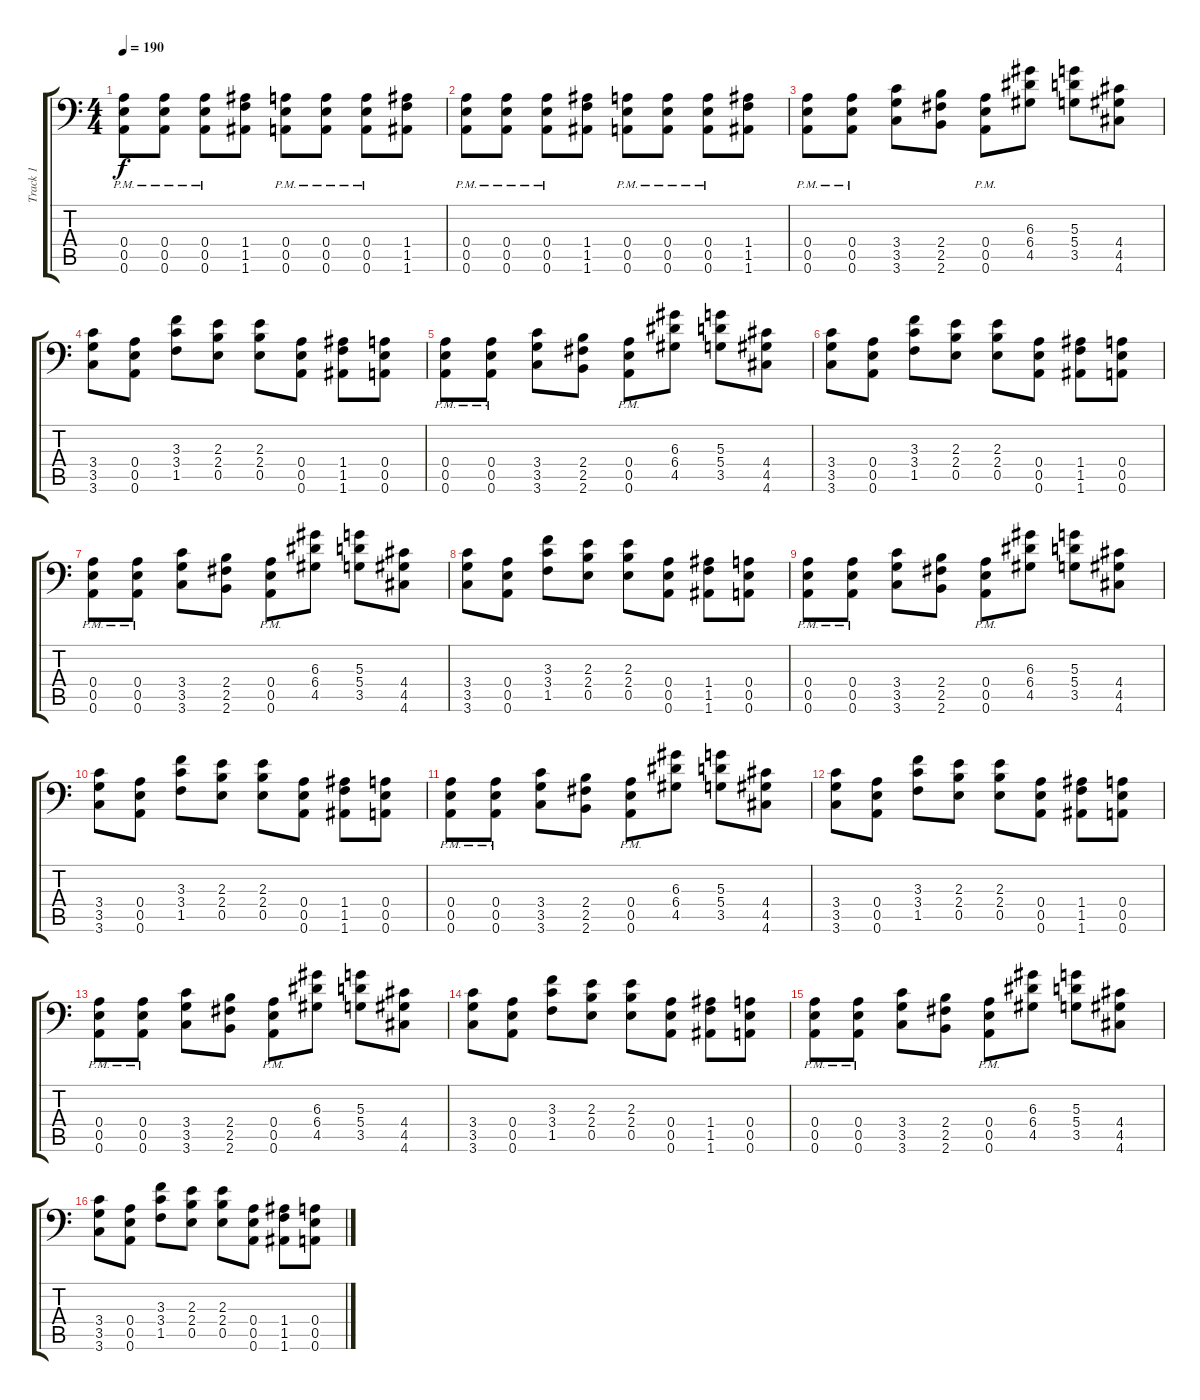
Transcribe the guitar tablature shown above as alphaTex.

\track ("Track 1" "Track 1") {instrument distortionguitar}
\staff {score tabs}
\tuning (B3 Gb3 D3 A2 E2 A1) {hide}
\ts (4 4)
\tempo 190
\clef f4
\ks c
(0.4{pm} 0.5{pm} 0.6{pm}).8{dy f} (0.4{pm} 0.5{pm} 0.6{pm}).8 (0.4{pm} 0.5{pm} 0.6{pm}).8 (1.4 1.5 1.6).8 (0.4{pm} 0.5{pm} 0.6{pm}).8 (0.4{pm} 0.5{pm} 0.6{pm}).8 (0.4{pm} 0.5{pm} 0.6{pm}).8 (1.4 1.5 1.6).8 |
(0.4{pm} 0.5{pm} 0.6{pm}).8 (0.4{pm} 0.5{pm} 0.6{pm}).8 (0.4{pm} 0.5{pm} 0.6{pm}).8 (1.4 1.5 1.6).8 (0.4{pm} 0.5{pm} 0.6{pm}).8 (0.4{pm} 0.5{pm} 0.6{pm}).8 (0.4{pm} 0.5{pm} 0.6{pm}).8 (1.4 1.5 1.6).8 |
(0.4{pm} 0.5{pm} 0.6{pm}).8 (0.4{pm} 0.5{pm} 0.6{pm}).8 (3.4 3.5 3.6).8 (2.4 2.5 2.6).8 (0.4{pm} 0.5{pm} 0.6{pm}).8 (6.3 6.4 4.5).8 (5.3 5.4 3.5).8 (4.4 4.5 4.6).8 |
(3.4 3.5 3.6).8 (0.4 0.5 0.6).8 (3.3 3.4 1.5).8 (2.3 2.4 0.5).8 (2.3 2.4 0.5).8 (0.4 0.5 0.6).8 (1.4 1.5 1.6).8 (0.4 0.5 0.6).8 |
(0.4{pm} 0.5{pm} 0.6{pm}).8 (0.4{pm} 0.5{pm} 0.6{pm}).8 (3.4 3.5 3.6).8 (2.4 2.5 2.6).8 (0.4{pm} 0.5{pm} 0.6{pm}).8 (6.3 6.4 4.5).8 (5.3 5.4 3.5).8 (4.4 4.5 4.6).8 |
(3.4 3.5 3.6).8 (0.4 0.5 0.6).8 (3.3 3.4 1.5).8 (2.3 2.4 0.5).8 (2.3 2.4 0.5).8 (0.4 0.5 0.6).8 (1.4 1.5 1.6).8 (0.4 0.5 0.6).8 |
(0.4{pm} 0.5{pm} 0.6{pm}).8 (0.4{pm} 0.5{pm} 0.6{pm}).8 (3.4 3.5 3.6).8 (2.4 2.5 2.6).8 (0.4{pm} 0.5{pm} 0.6{pm}).8 (6.3 6.4 4.5).8 (5.3 5.4 3.5).8 (4.4 4.5 4.6).8 |
(3.4 3.5 3.6).8 (0.4 0.5 0.6).8 (3.3 3.4 1.5).8 (2.3 2.4 0.5).8 (2.3 2.4 0.5).8 (0.4 0.5 0.6).8 (1.4 1.5 1.6).8 (0.4 0.5 0.6).8 |
(0.4{pm} 0.5{pm} 0.6{pm}).8 (0.4{pm} 0.5{pm} 0.6{pm}).8 (3.4 3.5 3.6).8 (2.4 2.5 2.6).8 (0.4{pm} 0.5{pm} 0.6{pm}).8 (6.3 6.4 4.5).8 (5.3 5.4 3.5).8 (4.4 4.5 4.6).8 |
(3.4 3.5 3.6).8 (0.4 0.5 0.6).8 (3.3 3.4 1.5).8 (2.3 2.4 0.5).8 (2.3 2.4 0.5).8 (0.4 0.5 0.6).8 (1.4 1.5 1.6).8 (0.4 0.5 0.6).8 |
(0.4{pm} 0.5{pm} 0.6{pm}).8 (0.4{pm} 0.5{pm} 0.6{pm}).8 (3.4 3.5 3.6).8 (2.4 2.5 2.6).8 (0.4{pm} 0.5{pm} 0.6{pm}).8 (6.3 6.4 4.5).8 (5.3 5.4 3.5).8 (4.4 4.5 4.6).8 |
(3.4 3.5 3.6).8 (0.4 0.5 0.6).8 (3.3 3.4 1.5).8 (2.3 2.4 0.5).8 (2.3 2.4 0.5).8 (0.4 0.5 0.6).8 (1.4 1.5 1.6).8 (0.4 0.5 0.6).8 |
(0.4{pm} 0.5{pm} 0.6{pm}).8 (0.4{pm} 0.5{pm} 0.6{pm}).8 (3.4 3.5 3.6).8 (2.4 2.5 2.6).8 (0.4{pm} 0.5{pm} 0.6{pm}).8 (6.3 6.4 4.5).8 (5.3 5.4 3.5).8 (4.4 4.5 4.6).8 |
(3.4 3.5 3.6).8 (0.4 0.5 0.6).8 (3.3 3.4 1.5).8 (2.3 2.4 0.5).8 (2.3 2.4 0.5).8 (0.4 0.5 0.6).8 (1.4 1.5 1.6).8 (0.4 0.5 0.6).8 |
(0.4{pm} 0.5{pm} 0.6{pm}).8 (0.4{pm} 0.5{pm} 0.6{pm}).8 (3.4 3.5 3.6).8 (2.4 2.5 2.6).8 (0.4{pm} 0.5{pm} 0.6{pm}).8 (6.3 6.4 4.5).8 (5.3 5.4 3.5).8 (4.4 4.5 4.6).8 |
(3.4 3.5 3.6).8 (0.4 0.5 0.6).8 (3.3 3.4 1.5).8 (2.3 2.4 0.5).8 (2.3 2.4 0.5).8 (0.4 0.5 0.6).8 (1.4 1.5 1.6).8 (0.4 0.5 0.6).8
